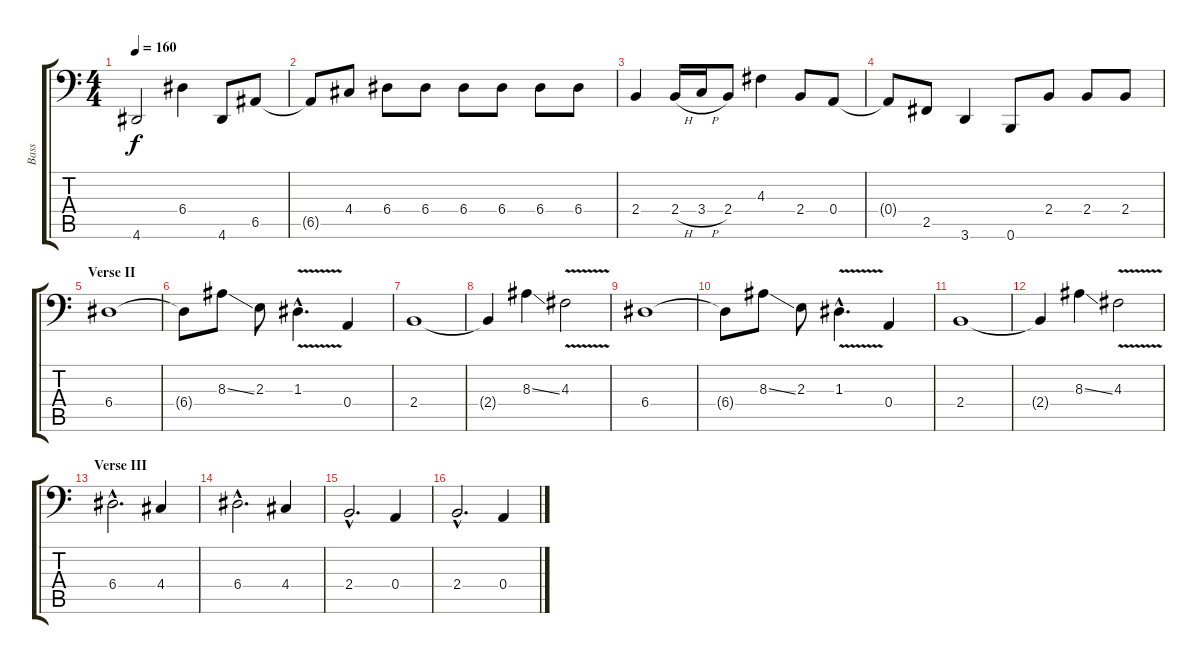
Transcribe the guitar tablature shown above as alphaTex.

\track ("Bass" "Bass") {instrument electricbassfinger}
\staff {score tabs}
\tuning (C3 G2 D2 A1 E1 B0) {hide}
\ts (4 4)
\tempo 160
\clef f4
\ks c
4.6.2{dy f} 6.4.4 4.6.8 6.5.8 |
6.5{t}.8 4.4.8 6.4.8 6.4.8 6.4.8 6.4.8 6.4.8 6.4.8 |
2.4.4 2.4{h}.16 3.4{h}.16 2.4.8 4.3.4 2.4.8 0.4.8 |
0.4{t}.8 2.5.8 3.6.4 0.6.8 2.4.8 2.4.8 2.4.8 |
\section ("" "Verse II")
6.4.1{volume 13 instrument lead8bassandlead} |
6.4{t}.8 8.3{ss}.8 2.3.8 1.3{v hac}.4{d} 0.4.4 |
2.4.1 |
2.4{t}.4 8.3{ss}.4 4.3{v}.2 |
6.4.1 |
6.4{t}.8 8.3{ss}.8 2.3.8 1.3{v hac}.4{d} 0.4.4 |
2.4.1 |
2.4{t}.4 8.3{ss}.4 4.3{v}.2 |
\section ("" "Verse III")
6.4{hac}.2{d volume 16 instrument electricbassfinger} 4.4.4 |
6.4{hac}.2{d} 4.4.4 |
2.4{hac}.2{d} 0.4.4 |
2.4{hac}.2{d} 0.4.4
